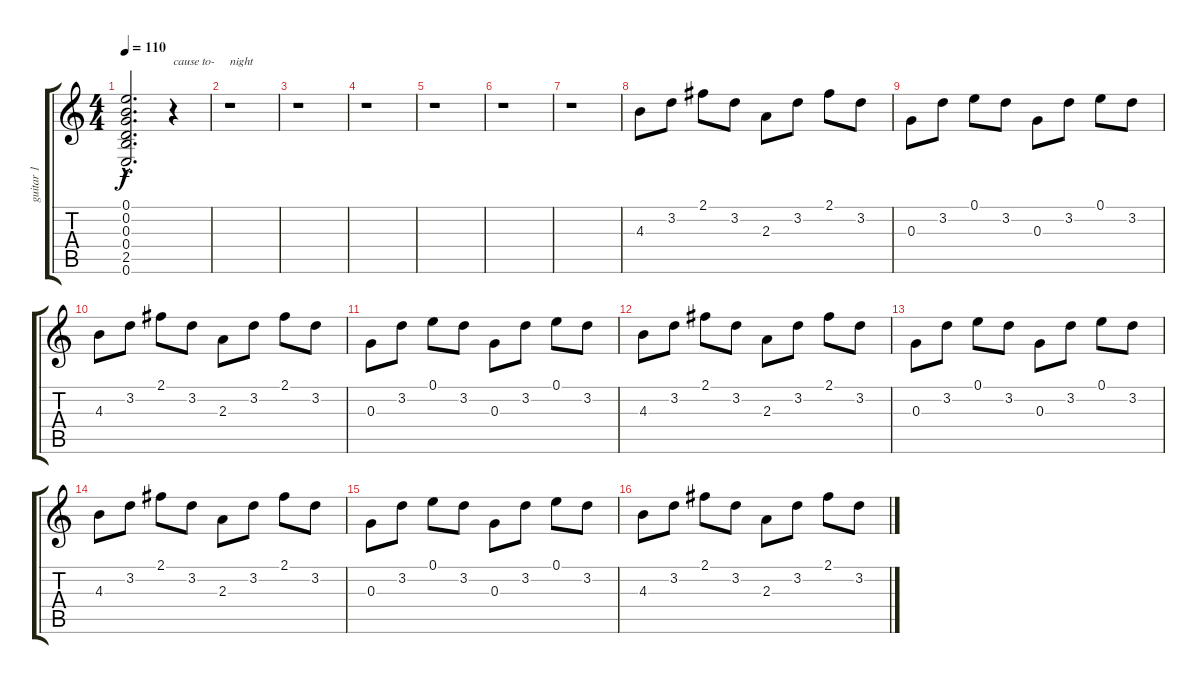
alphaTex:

\track ("guitar 1" "guitar 1") {instrument acousticguitarnylon}
\staff {score tabs}
\tuning (E4 B3 G3 D3 A2 E2) {hide}
\ts (4 4)
\tempo 110
\clef g2
\ks c
(0.1{hac} 0.2{hac} 0.3{hac} 0.4{hac} 2.5{hac} 0.6{hac}).2{d dy f} r.4{txt "cause to-"} |
r.1{txt "night"} |
r.1 |
r.1 |
r.1 |
r.1 |
r.1 |
4.3.8 3.2.8 2.1.8 3.2.8 2.3.8 3.2.8 2.1.8 3.2.8 |
0.3.8 3.2.8 0.1.8 3.2.8 0.3.8 3.2.8 0.1.8 3.2.8 |
4.3.8 3.2.8 2.1.8 3.2.8 2.3.8 3.2.8 2.1.8 3.2.8 |
0.3.8 3.2.8 0.1.8 3.2.8 0.3.8 3.2.8 0.1.8 3.2.8 |
4.3.8 3.2.8 2.1.8 3.2.8 2.3.8 3.2.8 2.1.8 3.2.8 |
0.3.8 3.2.8 0.1.8 3.2.8 0.3.8 3.2.8 0.1.8 3.2.8 |
4.3.8 3.2.8 2.1.8 3.2.8 2.3.8 3.2.8 2.1.8 3.2.8 |
0.3.8 3.2.8 0.1.8 3.2.8 0.3.8 3.2.8 0.1.8 3.2.8 |
4.3.8 3.2.8 2.1.8 3.2.8 2.3.8 3.2.8 2.1.8 3.2.8
